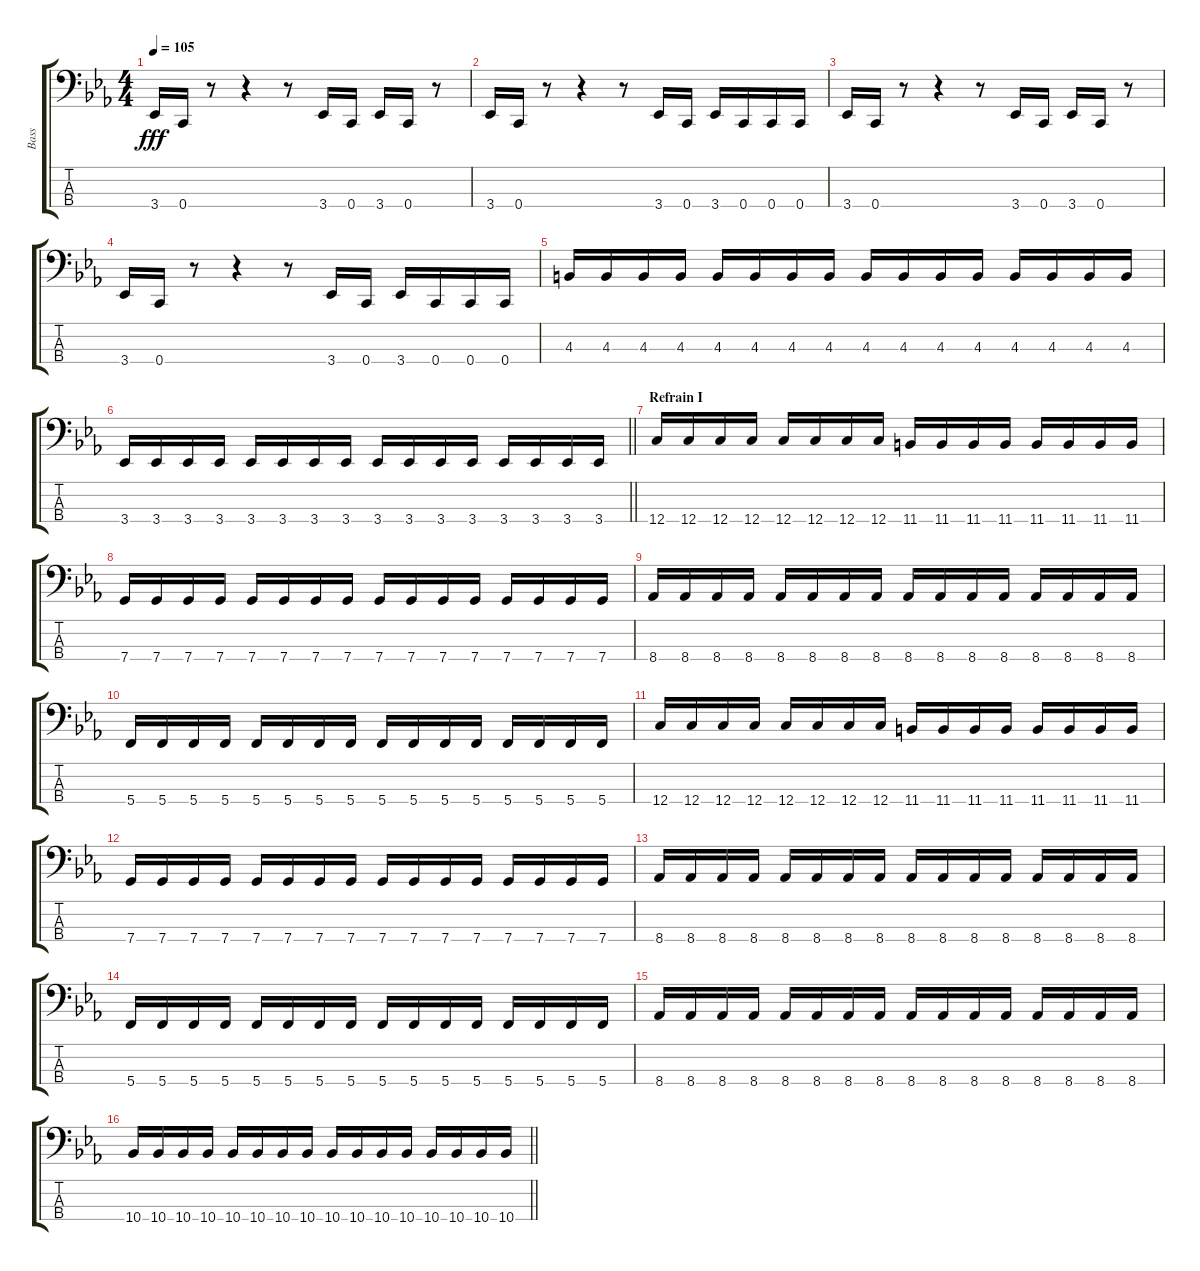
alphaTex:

\track ("Bass" "Bass") {instrument electricbassfinger}
\staff {score tabs}
\tuning (F2 C2 G1 C1) {hide}
\ts (4 4)
\tempo 105
\clef f4
\ks eb
3.4.16{dy fff} 0.4.16 r.8 r.4 r.8 3.4.16 0.4.16 3.4.16 0.4.16 r.8 |
3.4.16 0.4.16 r.8 r.4 r.8 3.4.16 0.4.16 3.4.16 0.4.16 0.4.16 0.4.16 |
3.4.16 0.4.16 r.8 r.4 r.8 3.4.16 0.4.16 3.4.16 0.4.16 r.8 |
3.4.16 0.4.16 r.8 r.4 r.8 3.4.16 0.4.16 3.4.16 0.4.16 0.4.16 0.4.16 |
4.3.16 4.3.16 4.3.16 4.3.16 4.3.16 4.3.16 4.3.16 4.3.16 4.3.16 4.3.16 4.3.16 4.3.16 4.3.16 4.3.16 4.3.16 4.3.16 |
\barLineRight lightlight
3.4.16 3.4.16 3.4.16 3.4.16 3.4.16 3.4.16 3.4.16 3.4.16 3.4.16 3.4.16 3.4.16 3.4.16 3.4.16 3.4.16 3.4.16 3.4.16 |
\section ("" "Refrain I")
12.4.16 12.4.16 12.4.16 12.4.16 12.4.16 12.4.16 12.4.16 12.4.16 11.4.16 11.4.16 11.4.16 11.4.16 11.4.16 11.4.16 11.4.16 11.4.16 |
7.4.16 7.4.16 7.4.16 7.4.16 7.4.16 7.4.16 7.4.16 7.4.16 7.4.16 7.4.16 7.4.16 7.4.16 7.4.16 7.4.16 7.4.16 7.4.16 |
8.4.16 8.4.16 8.4.16 8.4.16 8.4.16 8.4.16 8.4.16 8.4.16 8.4.16 8.4.16 8.4.16 8.4.16 8.4.16 8.4.16 8.4.16 8.4.16 |
5.4.16 5.4.16 5.4.16 5.4.16 5.4.16 5.4.16 5.4.16 5.4.16 5.4.16 5.4.16 5.4.16 5.4.16 5.4.16 5.4.16 5.4.16 5.4.16 |
12.4.16 12.4.16 12.4.16 12.4.16 12.4.16 12.4.16 12.4.16 12.4.16 11.4.16 11.4.16 11.4.16 11.4.16 11.4.16 11.4.16 11.4.16 11.4.16 |
7.4.16 7.4.16 7.4.16 7.4.16 7.4.16 7.4.16 7.4.16 7.4.16 7.4.16 7.4.16 7.4.16 7.4.16 7.4.16 7.4.16 7.4.16 7.4.16 |
8.4.16 8.4.16 8.4.16 8.4.16 8.4.16 8.4.16 8.4.16 8.4.16 8.4.16 8.4.16 8.4.16 8.4.16 8.4.16 8.4.16 8.4.16 8.4.16 |
5.4.16 5.4.16 5.4.16 5.4.16 5.4.16 5.4.16 5.4.16 5.4.16 5.4.16 5.4.16 5.4.16 5.4.16 5.4.16 5.4.16 5.4.16 5.4.16 |
8.4.16 8.4.16 8.4.16 8.4.16 8.4.16 8.4.16 8.4.16 8.4.16 8.4.16 8.4.16 8.4.16 8.4.16 8.4.16 8.4.16 8.4.16 8.4.16 |
\barLineRight lightlight
10.4.16 10.4.16 10.4.16 10.4.16 10.4.16 10.4.16 10.4.16 10.4.16 10.4.16 10.4.16 10.4.16 10.4.16 10.4.16 10.4.16 10.4.16 10.4.16
